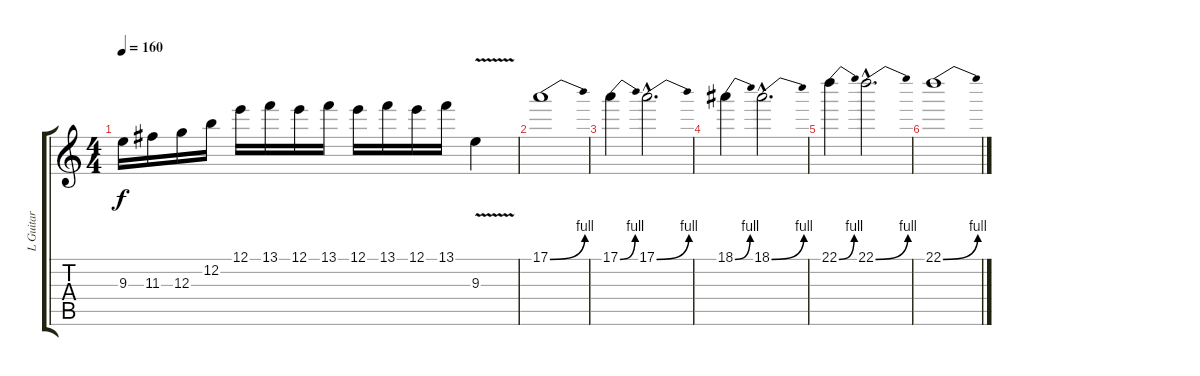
\track ("L Guitar" "L Guitar") {instrument distortionguitar}
\staff {score tabs}
\tuning (E4 B3 G3 D3 A2 E2) {hide}
\ts (4 4)
\tempo 160
\clef g2
\ks c
9.3.16{dy f} 11.3.16 12.3.16 12.2.16 12.1.16 13.1.16 12.1.16 13.1.16 12.1.16 13.1.16 12.1.16 13.1.16 9.3{v}.4 |
17.1{be (bend 0 0 60 4)}.1 |
17.1{be (bend 0 0 60 4)}.4 17.1{be (bend 0 0 60 4) hac}.2{d} |
18.1{be (bend 0 0 60 4)}.4 18.1{be (bend 0 0 60 4) hac}.2{d} |
22.1{be (bend 0 0 60 4)}.4 22.1{be (bend 0 0 60 4) hac}.2{d} |
22.1{be (bend 0 0 60 4)}.1
